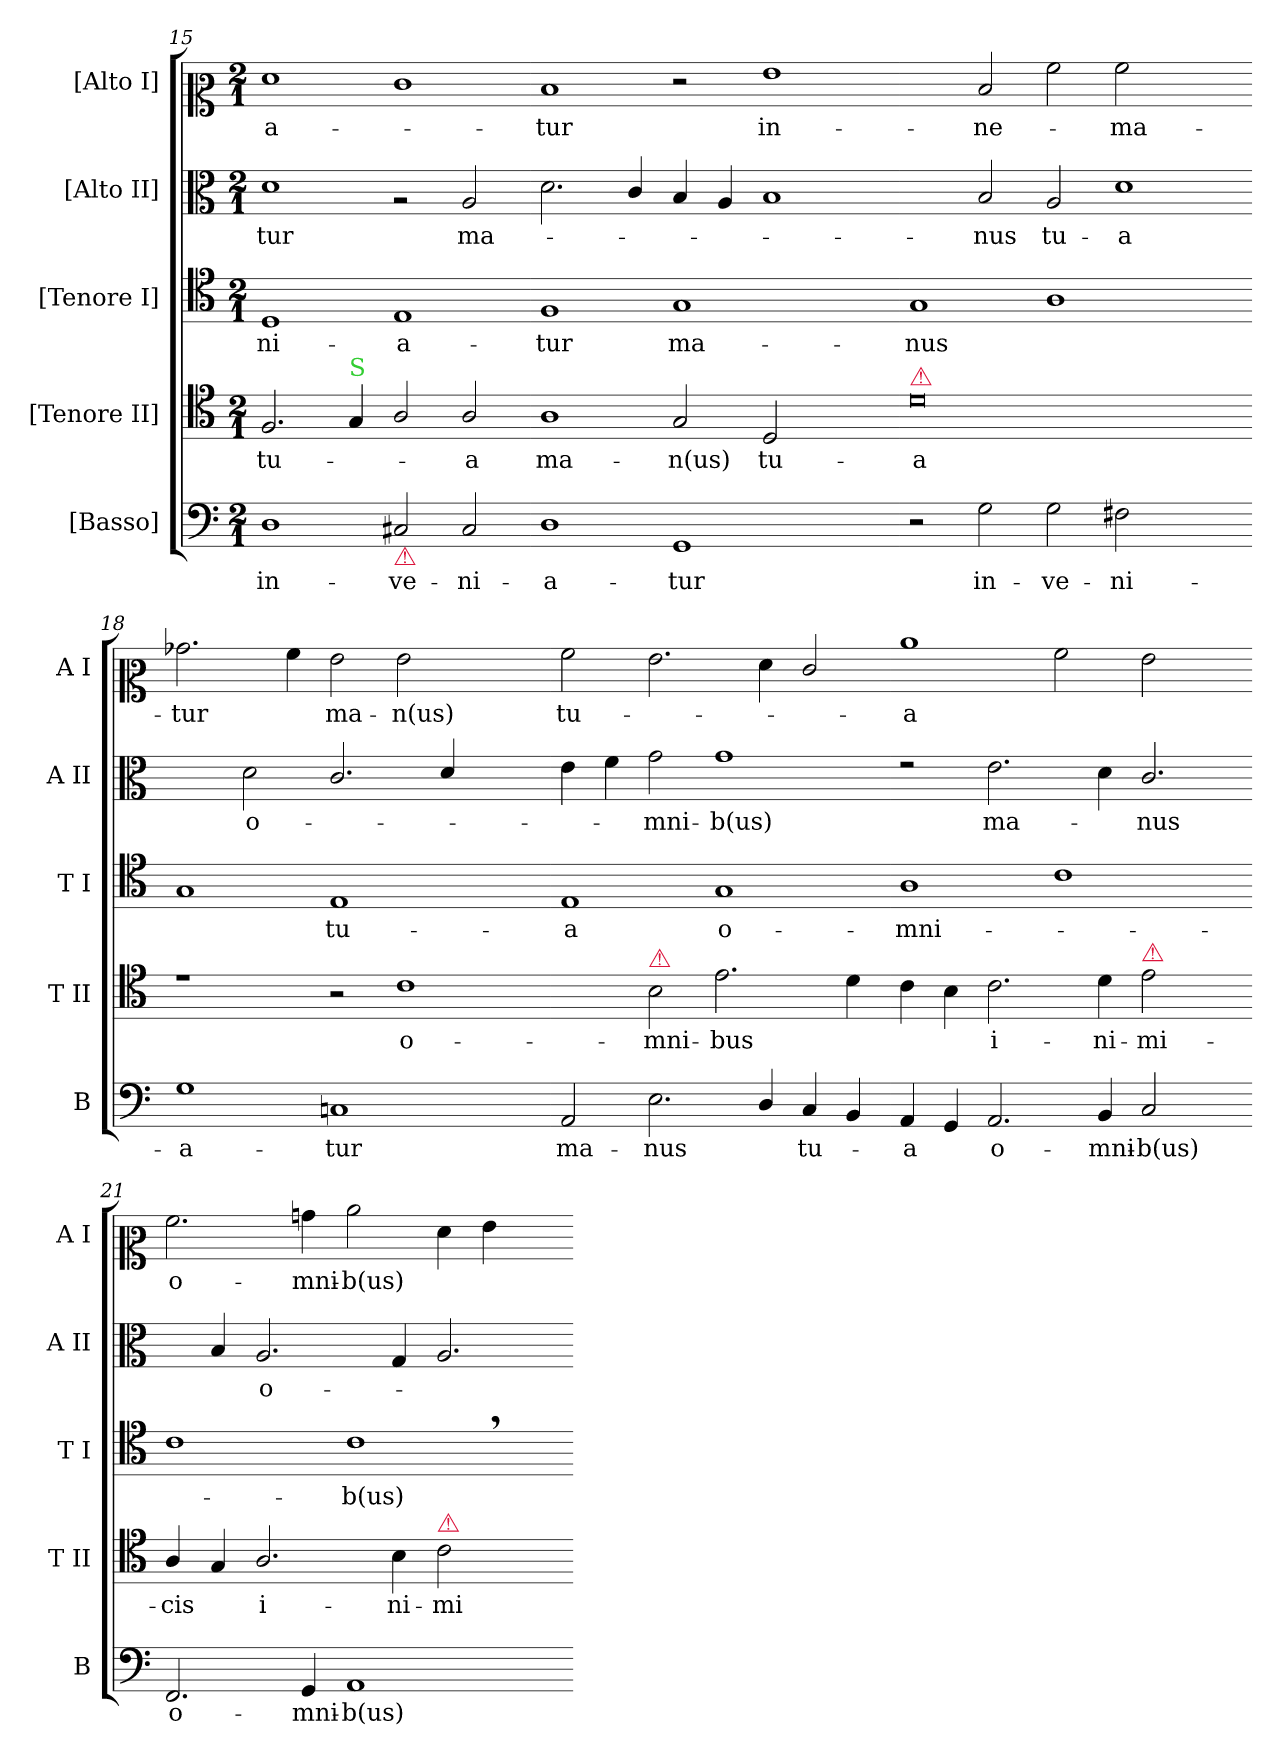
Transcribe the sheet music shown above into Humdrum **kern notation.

**kern	**text	**kern	**text	**kern	**text	**kern	**text	**kern	**text
*part5	*part5	*part4	*part4	*part3	*part3	*part2	*part2	*part1	*part1
*staff5	*staff5	*staff4	*staff4	*staff3	*staff3	*staff2	*staff2	*staff1	*staff1
*I"[Basso]	*	*I"[Tenore II]	*	*I"[Tenore I]	*	*I"[Alto II]	*	*I"[Alto I]	*
*I'B	*	*I'T II	*	*I'T I	*	*I'A II	*	*I'A I	*
*clefF4	*	*clefC4	*	*clefC4	*	*clefC3	*	*clefC2	*
*k[]	*	*k[]	*	*k[]	*	*k[]	*	*k[]	*
*M2/1	*	*M2/1	*	*M2/1	*	*M2/1	*	*M2/1	*
=15	=15	=15	=15	=15	=15	=15	=15	=15	=15
1D	in-	2.F/	tu-	1D	-ni-	1d	-tur	1f	-a-
!	!	!LO:TX:a:color=limegreen:t=S	!	!	!	!	!	!	!
.	.	4G/	.	.	.	.	.	.	.
!LO:TX:b:color=crimson:t=⚠	!	!	!	!	!	!	!	!	!
2C#X/	-ve-	2A/	.	1E	-a-	2rA	.	1e	.
2C#/	-ni-	2A/	-a	.	.	2A/	ma-	.	.
=16-	=16-	=16-	=16-	=16-	=16-	=16-	=16-	=16-	=16-
1D	-a-	1A	ma-	1F	-tur	2.d\	.	1d	-tur
.	.	.	.	.	.	4c/	.	.	.
1GG	-tur	2G/	-n(us)	1G	ma-	4B/	.	2r	.
.	.	.	.	.	.	4A/	.	.	.
.	.	2D/	tu-	.	.	1B	.	1g	in-
2ryy	.	2ryy	.	2ryy	.	.	.	.	.
=17-	=17-	=17-	=17-	=17-	=17-	=17-	=17-	=17-	=17-
!	!	!LO:TX:a:color=crimson:t=⚠	!	!	!	!	!	!	!
2r	.	0d	-a	1G	-nus	2ryy	.	2ryy	.
!	!LO:LY:i	!	!	!	!	!	!	!	!
2G\	in-	.	.	.	.	2B/	-nus	2d/	-ne-
!	!LO:LY:i	!	!	!	!	!	!	!	!
2G\	-ve-	.	.	1A	.	2A/	tu-	2a\	.
!	!LO:LY:i	!	!	!	!	!	!	!	!
2F#X\	-ni-	.	.	.	.	1d	-a	2a\	-ma-
2ryy	.	2ryy	.	2ryy	.	.	.	2ryy	.
=18-	=18-	=18-	=18-	=18-	=18-	=18-	=18-	=18-	=18-
!	!LO:LY:i	!	!	!	!	!	!	!	!
1G	-a-	1re	.	1G	.	2ryy	.	2.b-X\	-tur
.	.	.	.	.	.	2d\	o-	.	.
.	.	.	.	.	.	.	.	4a\	.
!	!LO:LY:i	!	!	!	!	!	!	!	!
1Cn	-tur	2r	.	1E	tu-	2.c/	.	2g\	ma-
.	.	1c	o-	.	.	.	.	2g\	-n(us)
.	.	.	.	.	.	4d/	.	.	.
2ryy	.	.	.	2ryy	.	2ryy	.	2ryy	.
=19-	=19-	=19-	=19-	=19-	=19-	=19-	=19-	=19-	=19-
2AA/	ma-	2ryy	.	1E	-a	4e\	.	2a\	tu-
.	.	.	.	.	.	4f\	.	.	.
!	!	!LO:TX:a:color=crimson:t=⚠	!	!	!	!	!	!	!
2.E\	-nus	2B\	-mni-	.	.	2g\	-mni-	2.g\	.
.	.	2.e\	-bus	1G	o-	1g	-b(us)	.	.
4D/	.	.	.	.	.	.	.	4f\	.
4C/	tu-	.	.	.	.	.	.	2e/	.
4BB/	.	4d\	.	.	.	.	.	.	.
=20-	=20-	=20-	=20-	=20-	=20-	=20-	=20-	=20-	=20-
4AA/	-a	4c\	.	1A	-mni-	2re	.	1cc	-a
4GG/	.	4B\	.	.	.	.	.	.	.
!	!	!	!	!	!	!	!LO:LY:i	!	!
2.AA/	o-	2.c\	i-	.	.	2.e\	ma-	.	.
.	.	.	.	1c	.	.	.	2a\	.
4BB/	-mni-	4d\	-ni-	.	.	4d\	.	.	.
!	!	!LO:TX:a:color=crimson:t=⚠	!	!	!	!	!	!	!
!	!	!	!	!	!	!	!LO:LY:i	!	!
2C/	-b(us)	2e\	mi-	.	.	2.c/	-nus	2g\	.
4ryy	.	4ryy	.	4ryy	.	.	.	4ryy	.
=21-	=21-	=21-	=21-	=21-	=21-	=21-	=21-	=21-	=21-
!	!LO:LY:i	!	!	!	!	!	!	!	!
2.FF/	o-	4A/	-cis	1c	.	4ryy	.	2.a\	o-
.	.	4G/	.	.	.	4B/	.	.	.
!	!	!	!	!	!	!	!LO:LY:i	!	!
.	.	2.A/	i-	.	.	2.A/	o-	.	.
!	!LO:LY:i	!	!	!	!	!	!	!	!
4GG/	-mni-	.	.	.	.	.	.	4bn\	-mni-
!	!LO:LY:i	!	!	!	!	!	!	!	!
1AA	-b(us)	.	.	1c,<	-b(us)	.	.	2cc\	-b(us)
.	.	4B\	-ni-	.	.	4G/	.	.	.
!	!	!LO:TX:a:color=crimson:t=⚠	!	!	!	!	!	!	!
.	.	2c\	-mi-	.	.	2.A/	.	4f\	.
.	.	.	.	.	.	.	.	4g\	.
4ryy	.	4ryy	.	4ryy	.	.	.	4ryy	.
=-	=-	=-	=-	=-	=-	=-	=-	=-	=-
*-	*-	*-	*-	*-	*-	*-	*-	*-	*-
